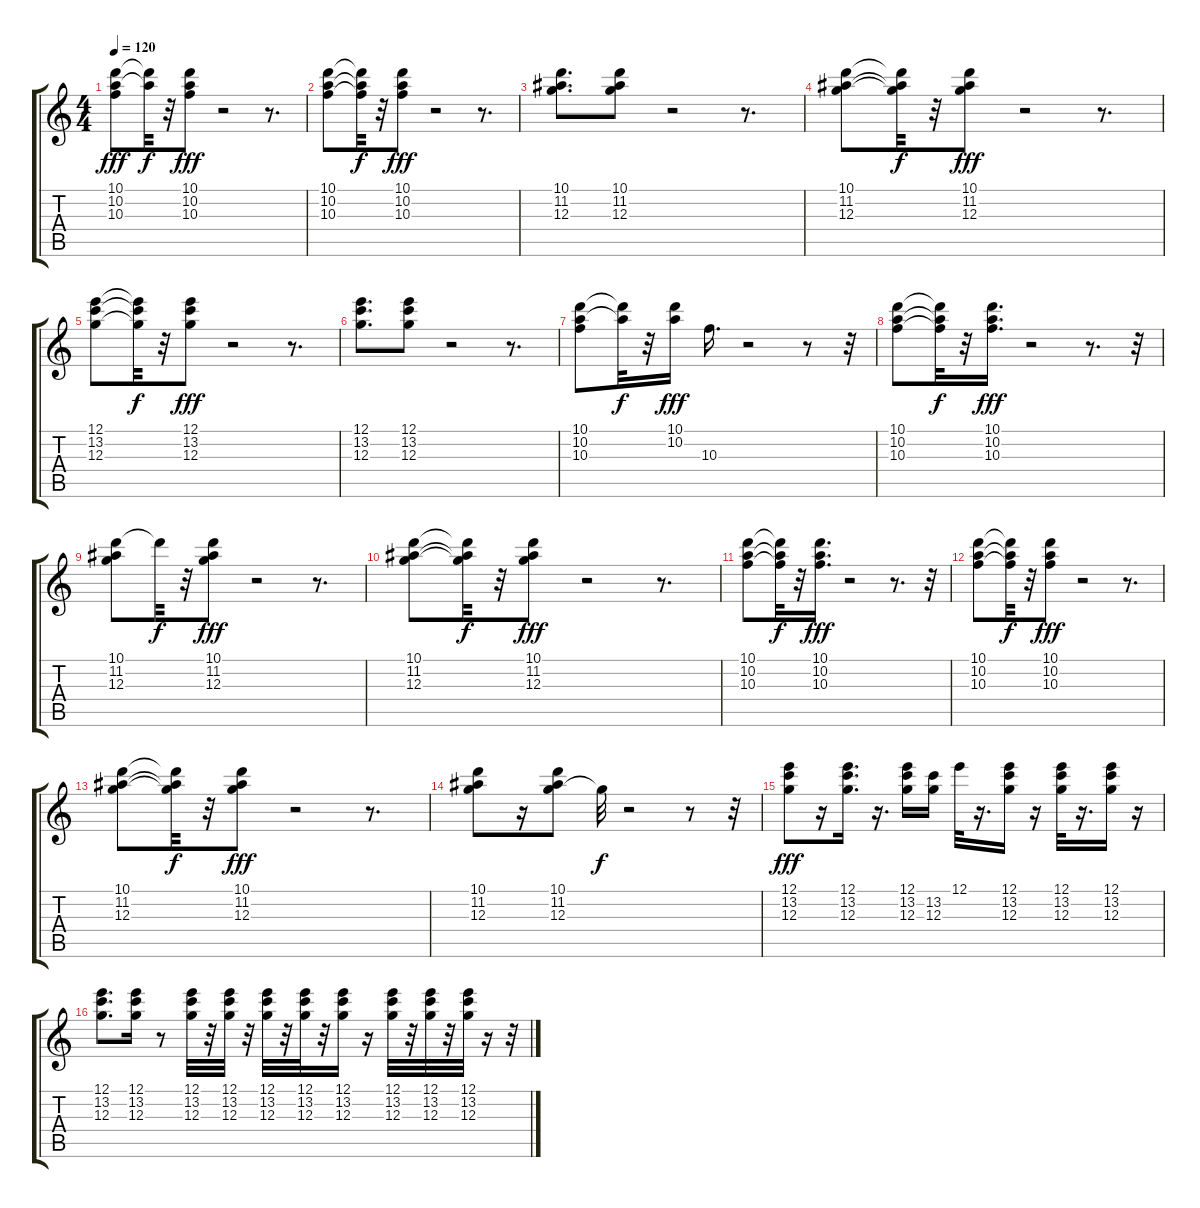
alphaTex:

\track "" {instrument acousticguitarsteel}
\staff {score tabs}
\tuning (E4 B3 G3 D3 A2 E2) {hide}
\ts (4 4)
\tempo 120
\clef g2
\ks c
(10.1 10.2 10.3).8{dy fff} (10.1{t} 10.2{t}).32{dy f} r.32 (10.1 10.2 10.3).8{dy fff} r.2 r.8{d} |
(10.1 10.2 10.3).8 (10.1{t} 10.2{t} 10.3{t}).32{dy f} r.32 (10.1 10.2 10.3).8{dy fff} r.2 r.8{d} |
(10.1 11.2 12.3).8{d} (10.1 11.2 12.3).8 r.2 r.8{d} |
(10.1 11.2 12.3).8 (10.1{t} 11.2{t} 12.3{t}).32{dy f} r.32 (10.1 11.2 12.3).8{dy fff} r.2 r.8{d} |
(12.1 13.2 12.3).8 (12.1{t} 13.2{t} 12.3{t}).32{dy f} r.32 (12.1 13.2 12.3).8{dy fff} r.2 r.8{d} |
(12.1 13.2 12.3).8{d} (12.1 13.2 12.3).8 r.2 r.8{d} |
(10.1 10.2 10.3).8 (10.1{t} 10.2{t}).32{dy f} r.32 (10.1 10.2).16{dy fff} 10.3.16{d} r.2 r.8 r.32 |
(10.1 10.2 10.3).8 (10.1{t} 10.2{t} 10.3{t}).32{dy f} r.32 (10.1 10.2 10.3).16{d dy fff} r.2 r.8{d} r.32 |
(10.1 11.2 12.3).8 10.1{t}.32{dy f} r.32 (10.1 11.2 12.3).8{dy fff} r.2 r.8{d} |
(10.1 11.2 12.3).8 (10.1{t} 11.2{t} 12.3{t}).32{dy f} r.32 (10.1 11.2 12.3).8{dy fff} r.2 r.8{d} |
(10.1 10.2 10.3).8 (10.1{t} 10.2{t} 10.3{t}).32{dy f} r.32 (10.1 10.2 10.3).16{d dy fff} r.2 r.8{d} r.32 |
(10.1 10.2 10.3).8 (10.1{t} 10.2{t} 10.3{t}).32{dy f} r.32 (10.1 10.2 10.3).8{dy fff} r.2 r.8{d} |
(10.1 11.2 12.3).8 (10.1{t} 11.2{t} 12.3{t}).32{dy f} r.32 (10.1 11.2 12.3).8{dy fff} r.2 r.8{d} |
(10.1 11.2 12.3).8 r.16 (10.1 11.2 12.3).8 12.3{t}.32{dy f} r.2 r.8 r.32 |
(12.1 13.2 12.3).8{dy fff} r.16 (12.1 13.2 12.3).16{d} r.16{d} (12.1 13.2 12.3).16 (13.2 12.3).16 12.1.32 r.16{d} (12.1 13.2 12.3).16 r.16 (12.1 13.2 12.3).32 r.16{d} (12.1 13.2 12.3).16 r.16 |
(12.1 13.2 12.3).8{d} (12.1 13.2 12.3).16 r.8 (12.1 13.2 12.3).32 r.32 (12.1 13.2 12.3).32 r.32 (12.1 13.2 12.3).32 r.32 (12.1 13.2 12.3).32 r.32 (12.1 13.2 12.3).16 r.16 (12.1 13.2 12.3).32 r.32 (12.1 13.2 12.3).32 r.32 (12.1 13.2 12.3).32 r.16 r.32
